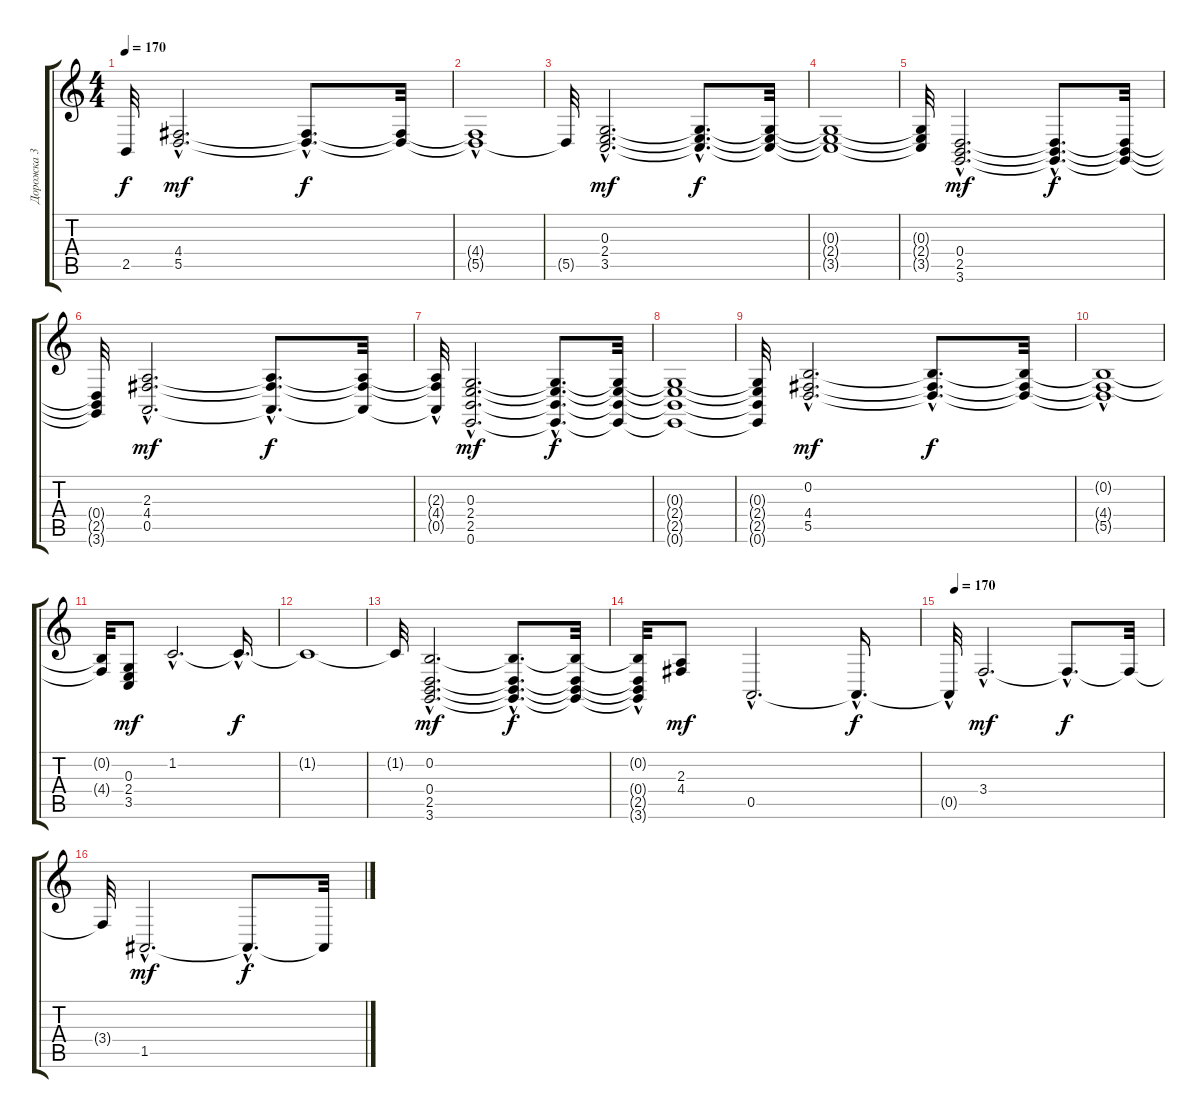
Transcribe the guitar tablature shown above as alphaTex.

\track ("Дорожка 3" "Дорожка 3") {instrument stringensemble1}
\staff {score tabs}
\tuning (E4 B3 G3 D3 A2 E2) {hide}
\ts (4 4)
\tempo 170
\clef g2
\ks c
2.5{t}.32{dy f} (4.4{hac} 5.5{hac}).2{d dy mf} (4.4{hac t} 5.5{hac t}).8{d dy f} (4.4{t} 5.5{t}).32 |
(4.4{hac t} 5.5{t}).1 |
5.5{t}.32 (0.3{hac} 2.4{hac} 3.5{hac}).2{d dy mf} (0.3{hac t} 2.4{hac t} 3.5{hac t}).8{d dy f} (0.3{t} 2.4{t} 3.5{t}).32 |
(0.3{t} 2.4{t} 3.5{t}).1 |
(0.3{t} 2.4{t} 3.5{t}).32 (0.4{hac} 2.5{hac} 3.6{hac}).2{d dy mf} (0.4{hac t} 2.5{hac t} 3.6{hac t}).8{d dy f} (0.4{t} 2.5{t} 3.6{t}).32 |
(0.4{t} 2.5{t} 3.6{t}).32 (2.3{hac} 4.4{hac} 0.5{hac}).2{d dy mf} (2.3{hac t} 4.4{hac t} 0.5{hac t}).8{d dy f} (2.3{t} 4.4{t} 0.5{t}).32 |
(2.3{t} 4.4{hac t} 0.5{t}).32 (0.3{hac} 2.4{hac} 2.5{hac} 0.6{hac}).2{d dy mf} (0.3{hac t} 2.4{hac t} 2.5{hac t} 0.6{hac t}).8{d dy f} (0.3{t} 2.4{t} 2.5{t} 0.6{t}).32 |
(0.3{t} 2.4{t} 2.5{t} 0.6{t}).1 |
(0.3{t} 2.4{t} 2.5{t} 0.6{t}).32 (0.2{hac} 4.4{hac} 5.5{hac}).2{d dy mf} (0.2{hac t} 4.4{hac t} 5.5{hac t}).8{d dy f} (0.2{t} 4.4{t} 5.5{t}).32 |
(0.2{t} 4.4{t} 5.5{hac t}).1 |
(0.2{t} 4.4{t}).32 (0.3 2.4 3.5).8{dy mf} 1.2{hac}.2{d} 1.2{hac t}.16{d dy f} |
1.2{t}.1 |
1.2{t}.32 (0.2{hac} 0.4{hac} 2.5{hac} 3.6{hac}).2{d dy mf} (0.2{hac t} 0.4{hac t} 2.5{hac t} 3.6{hac t}).8{d dy f} (0.2{t} 0.4{t} 2.5{t} 3.6{t}).32 |
(0.2{hac t} 0.4{t} 2.5{t} 3.6{t}).32 (2.3 4.4).8{dy mf} 0.5{hac}.2{d} 0.5{hac t}.16{d dy f} |
\tempo (170 0.03125)
0.5{hac t}.32 3.4{hac}.2{d dy mf} 3.4{hac t}.8{d dy f} 3.4{t}.32 |
3.4{t}.32 1.5{hac}.2{d dy mf} 1.5{hac t}.8{d dy f} 1.5{t}.32
